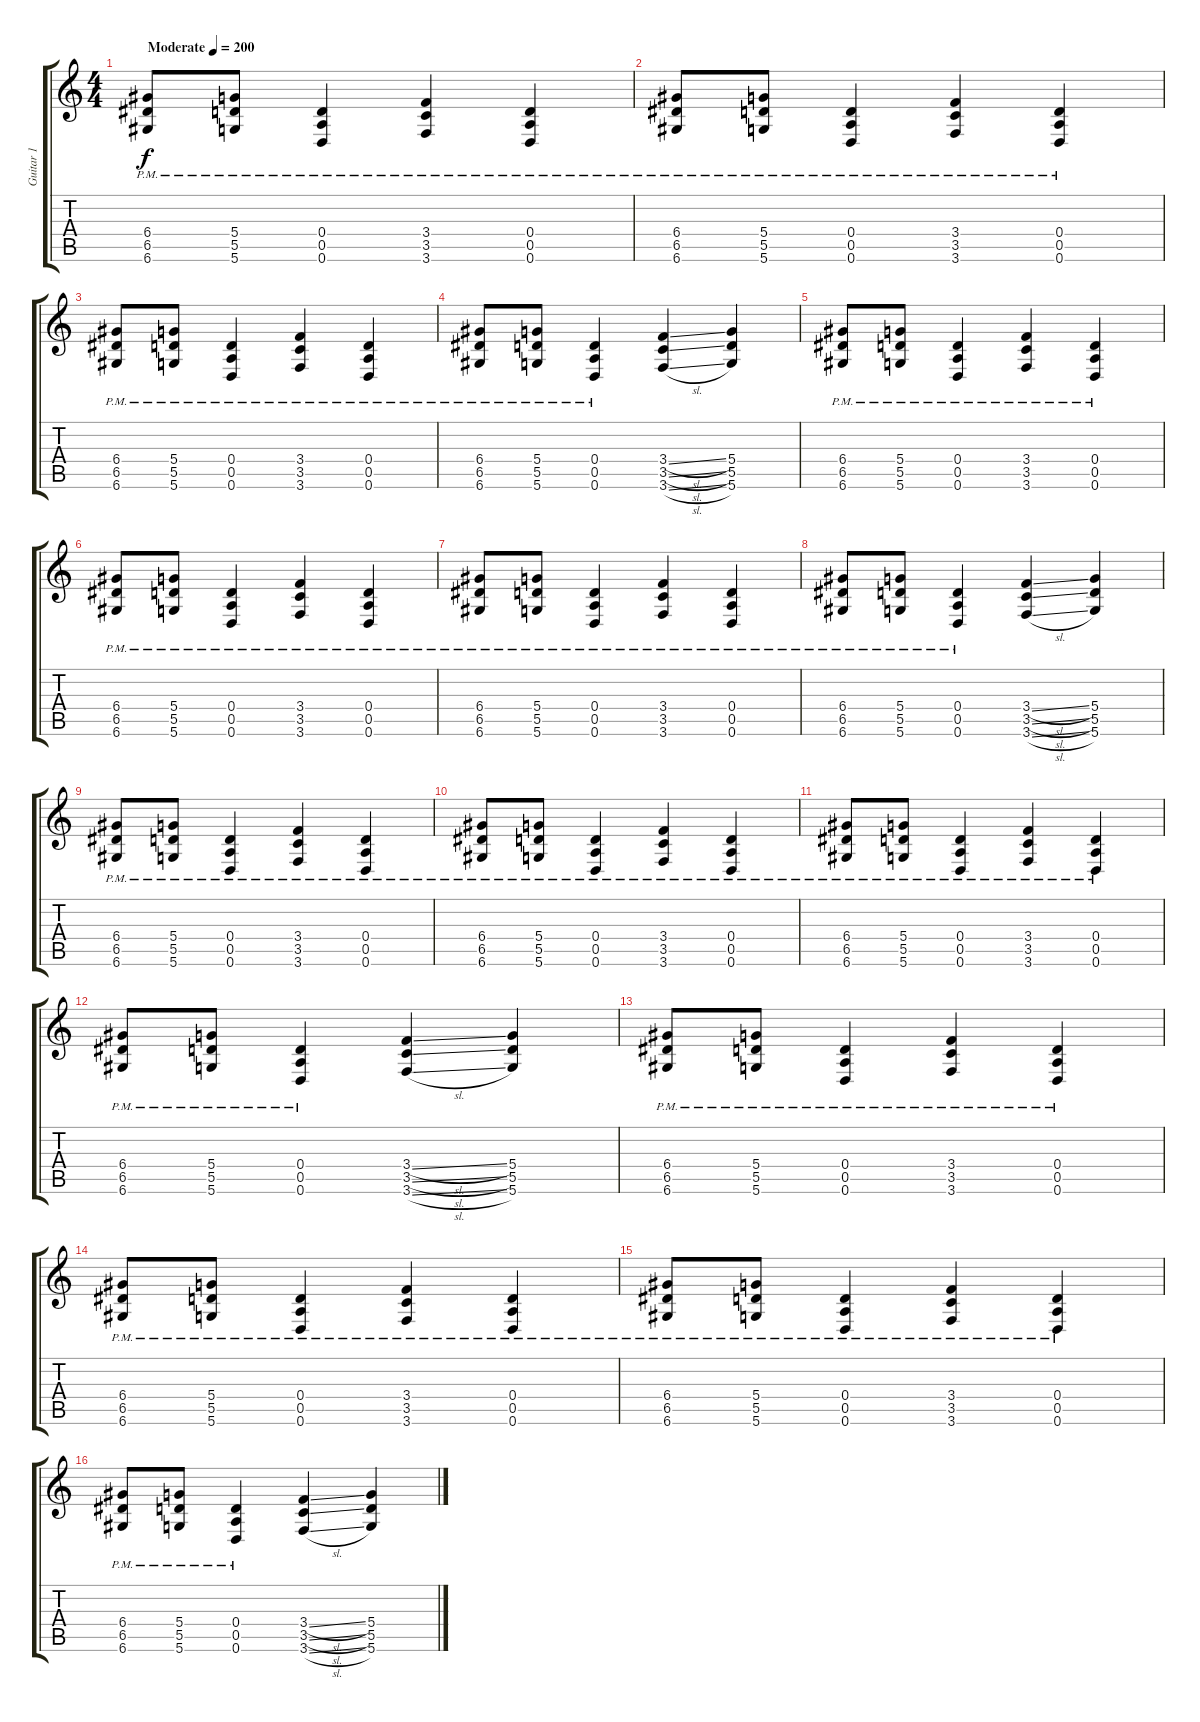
\track ("Guitar 1" "Guitar 1") {instrument distortionguitar}
\staff {score tabs}
\tuning (E4 B3 G3 D3 A2 D2) {hide}
\ts (4 4)
\tempo (200 "Moderate")
\clef g2
\ks c
(6.4{pm} 6.5{pm} 6.6{pm}).8{dy f instrument distortionguitar} (5.4{pm} 5.5{pm} 5.6{pm}).8 (0.4{pm} 0.5{pm} 0.6{pm}).4 (3.4{pm} 3.5{pm} 3.6{pm}).4 (0.4{pm} 0.5{pm} 0.6{pm}).4 |
(6.4{pm} 6.5{pm} 6.6{pm}).8 (5.4{pm} 5.5{pm} 5.6{pm}).8 (0.4{pm} 0.5{pm} 0.6{pm}).4 (3.4{pm} 3.5{pm} 3.6{pm}).4 (0.4{pm} 0.5{pm} 0.6{pm}).4 |
(6.4{pm} 6.5{pm} 6.6{pm}).8 (5.4{pm} 5.5{pm} 5.6{pm}).8 (0.4{pm} 0.5{pm} 0.6{pm}).4 (3.4{pm} 3.5{pm} 3.6{pm}).4 (0.4{pm} 0.5{pm} 0.6{pm}).4 |
(6.4{pm} 6.5{pm} 6.6{pm}).8 (5.4{pm} 5.5{pm} 5.6{pm}).8 (0.4{pm} 0.5{pm} 0.6{pm}).4 (3.4{sl} 3.5{sl} 3.6{sl}).4 (5.4 5.5 5.6).4 |
(6.4{pm} 6.5{pm} 6.6{pm}).8 (5.4{pm} 5.5{pm} 5.6{pm}).8 (0.4{pm} 0.5{pm} 0.6{pm}).4 (3.4{pm} 3.5{pm} 3.6{pm}).4 (0.4{pm} 0.5{pm} 0.6{pm}).4 |
(6.4{pm} 6.5{pm} 6.6{pm}).8 (5.4{pm} 5.5{pm} 5.6{pm}).8 (0.4{pm} 0.5{pm} 0.6{pm}).4 (3.4{pm} 3.5{pm} 3.6{pm}).4 (0.4{pm} 0.5{pm} 0.6{pm}).4 |
(6.4{pm} 6.5{pm} 6.6{pm}).8 (5.4{pm} 5.5{pm} 5.6{pm}).8 (0.4{pm} 0.5{pm} 0.6{pm}).4 (3.4{pm} 3.5{pm} 3.6{pm}).4 (0.4{pm} 0.5{pm} 0.6{pm}).4 |
(6.4{pm} 6.5{pm} 6.6{pm}).8 (5.4{pm} 5.5{pm} 5.6{pm}).8 (0.4{pm} 0.5{pm} 0.6{pm}).4 (3.4{sl} 3.5{sl} 3.6{sl}).4 (5.4 5.5 5.6).4 |
(6.4{pm} 6.5{pm} 6.6{pm}).8 (5.4{pm} 5.5{pm} 5.6{pm}).8 (0.4{pm} 0.5{pm} 0.6{pm}).4 (3.4{pm} 3.5{pm} 3.6{pm}).4 (0.4{pm} 0.5{pm} 0.6{pm}).4 |
(6.4{pm} 6.5{pm} 6.6{pm}).8 (5.4{pm} 5.5{pm} 5.6{pm}).8 (0.4{pm} 0.5{pm} 0.6{pm}).4 (3.4{pm} 3.5{pm} 3.6{pm}).4 (0.4{pm} 0.5{pm} 0.6{pm}).4 |
(6.4{pm} 6.5{pm} 6.6{pm}).8 (5.4{pm} 5.5{pm} 5.6{pm}).8 (0.4{pm} 0.5{pm} 0.6{pm}).4 (3.4{pm} 3.5{pm} 3.6{pm}).4 (0.4{pm} 0.5{pm} 0.6{pm}).4 |
(6.4{pm} 6.5{pm} 6.6{pm}).8 (5.4{pm} 5.5{pm} 5.6{pm}).8 (0.4{pm} 0.5{pm} 0.6{pm}).4 (3.4{sl} 3.5{sl} 3.6{sl}).4 (5.4 5.5 5.6).4 |
(6.4{pm} 6.5{pm} 6.6{pm}).8 (5.4{pm} 5.5{pm} 5.6{pm}).8 (0.4{pm} 0.5{pm} 0.6{pm}).4 (3.4{pm} 3.5{pm} 3.6{pm}).4 (0.4{pm} 0.5{pm} 0.6{pm}).4 |
(6.4{pm} 6.5{pm} 6.6{pm}).8 (5.4{pm} 5.5{pm} 5.6{pm}).8 (0.4{pm} 0.5{pm} 0.6{pm}).4 (3.4{pm} 3.5{pm} 3.6{pm}).4 (0.4{pm} 0.5{pm} 0.6{pm}).4 |
(6.4{pm} 6.5{pm} 6.6{pm}).8 (5.4{pm} 5.5{pm} 5.6{pm}).8 (0.4{pm} 0.5{pm} 0.6{pm}).4 (3.4{pm} 3.5{pm} 3.6{pm}).4 (0.4{pm} 0.5{pm} 0.6{pm}).4 |
(6.4{pm} 6.5{pm} 6.6{pm}).8 (5.4{pm} 5.5{pm} 5.6{pm}).8 (0.4{pm} 0.5{pm} 0.6{pm}).4 (3.4{sl} 3.5{sl} 3.6{sl}).4 (5.4 5.5 5.6).4
